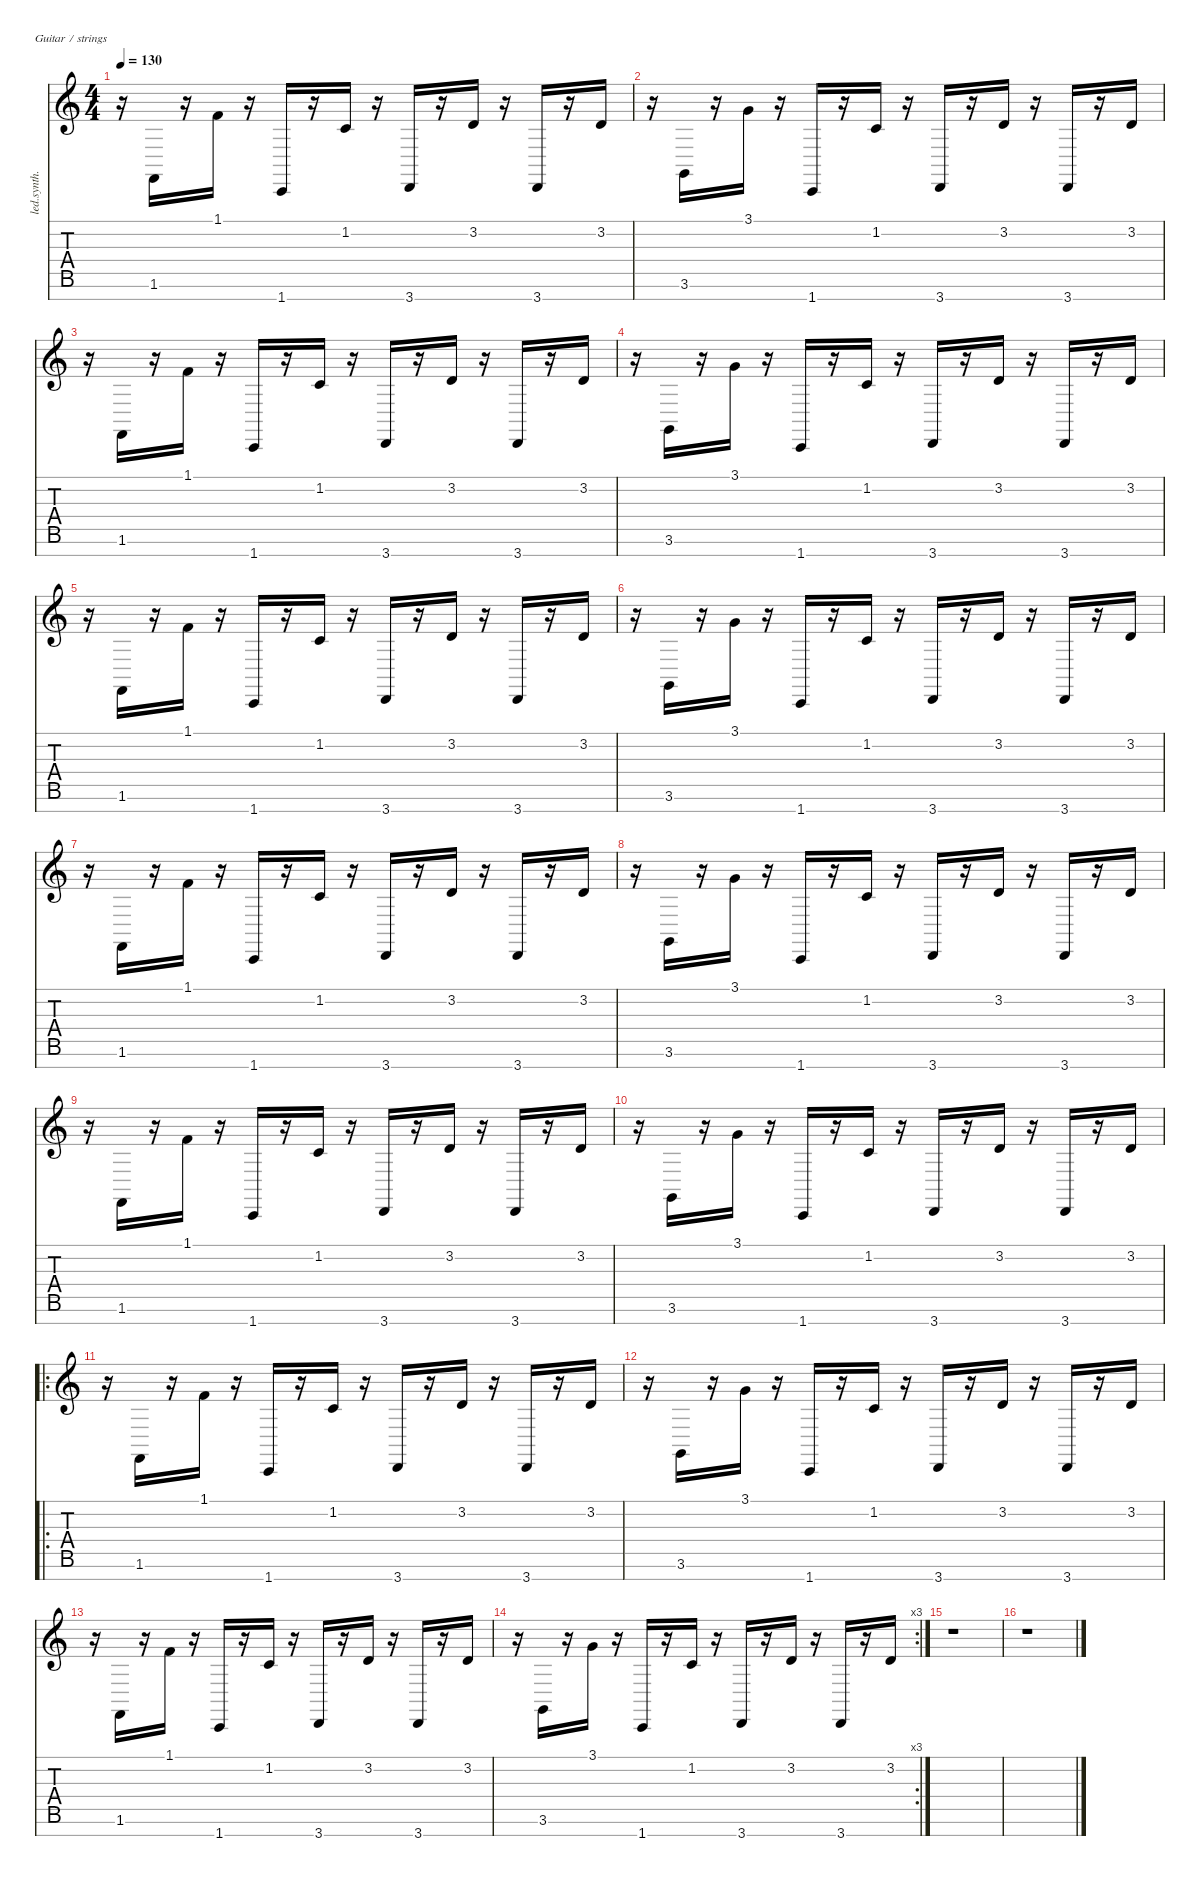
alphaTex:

\defaultSystemsLayout 4
\hideDynamics
\bracketExtendMode nobrackets
\otherSystemsTrackNameOrientation horizontal
\track ("Synth 1-RH" "led.synth.") {defaultSystemsLayout 4 instrument lead8bassandlead}
\staff {score tabs}
\tuning (E4 B3 G3 D3 A2 E2 B1)
\ts (4 4)
\tempo 130
\clef g2
\ks c
r.16{dy f beam Down} 1.6.16{beam Up} r.16{beam Up} 1.1.16{beam Up} r.16{beam Up} 1.7.16{beam Up} r.16{beam Up} 1.2.16{beam Up} r.16{beam Up} 3.7.16{beam Up} r.16{beam Up} 3.2.16{beam Up} r.16{beam Up} 3.7.16{beam Up} r.16{beam Up} 3.2.16{beam Up} |
r.16{beam Down} 3.6.16{beam Up} r.16{beam Up} 3.1.16{beam Up} r.16{beam Up} 1.7.16{beam Up} r.16{beam Up} 1.2.16{beam Up} r.16{beam Up} 3.7.16{beam Up} r.16{beam Up} 3.2.16{beam Up} r.16{beam Up} 3.7.16{beam Up} r.16{beam Up} 3.2.16{beam Up} |
r.16{beam Down} 1.6.16{beam Up} r.16{beam Up} 1.1.16{beam Up} r.16{beam Up} 1.7.16{beam Up} r.16{beam Up} 1.2.16{beam Up} r.16{beam Up} 3.7.16{beam Up} r.16{beam Up} 3.2.16{beam Up} r.16{beam Up} 3.7.16{beam Up} r.16{beam Up} 3.2.16{beam Up} |
r.16{beam Down} 3.6.16{beam Up} r.16{beam Up} 3.1.16{beam Up} r.16{beam Up} 1.7.16{beam Up} r.16{beam Up} 1.2.16{beam Up} r.16{beam Up} 3.7.16{beam Up} r.16{beam Up} 3.2.16{beam Up} r.16{beam Up} 3.7.16{beam Up} r.16{beam Up} 3.2.16{beam Up} |
r.16{beam Down} 1.6.16{beam Up} r.16{beam Up} 1.1.16{beam Up} r.16{beam Up} 1.7.16{beam Up} r.16{beam Up} 1.2.16{beam Up} r.16{beam Up} 3.7.16{beam Up} r.16{beam Up} 3.2.16{beam Up} r.16{beam Up} 3.7.16{beam Up} r.16{beam Up} 3.2.16{beam Up} |
r.16{beam Down} 3.6.16{beam Up} r.16{beam Up} 3.1.16{beam Up} r.16{beam Up} 1.7.16{beam Up} r.16{beam Up} 1.2.16{beam Up} r.16{beam Up} 3.7.16{beam Up} r.16{beam Up} 3.2.16{beam Up} r.16{beam Up} 3.7.16{beam Up} r.16{beam Up} 3.2.16{beam Up} |
r.16{beam Down} 1.6.16{beam Up} r.16{beam Up} 1.1.16{beam Up} r.16{beam Up} 1.7.16{beam Up} r.16{beam Up} 1.2.16{beam Up} r.16{beam Up} 3.7.16{beam Up} r.16{beam Up} 3.2.16{beam Up} r.16{beam Up} 3.7.16{beam Up} r.16{beam Up} 3.2.16{beam Up} |
r.16{beam Down} 3.6.16{beam Up} r.16{beam Up} 3.1.16{beam Up} r.16{beam Up} 1.7.16{beam Up} r.16{beam Up} 1.2.16{beam Up} r.16{beam Up} 3.7.16{beam Up} r.16{beam Up} 3.2.16{beam Up} r.16{beam Up} 3.7.16{beam Up} r.16{beam Up} 3.2.16{beam Up} |
r.16{beam Down} 1.6.16{beam Up} r.16{beam Up} 1.1.16{beam Up} r.16{beam Up} 1.7.16{beam Up} r.16{beam Up} 1.2.16{beam Up} r.16{beam Up} 3.7.16{beam Up} r.16{beam Up} 3.2.16{beam Up} r.16{beam Up} 3.7.16{beam Up} r.16{beam Up} 3.2.16{beam Up} |
r.16{beam Down} 3.6.16{beam Up} r.16{beam Up} 3.1.16{beam Up} r.16{beam Up} 1.7.16{beam Up} r.16{beam Up} 1.2.16{beam Up} r.16{beam Up} 3.7.16{beam Up} r.16{beam Up} 3.2.16{beam Up} r.16{beam Up} 3.7.16{beam Up} r.16{beam Up} 3.2.16{beam Up} |
\ro
r.16{beam Down} 1.6.16{beam Up} r.16{beam Up} 1.1.16{beam Up} r.16{beam Up} 1.7.16{beam Up} r.16{beam Up} 1.2.16{beam Up} r.16{beam Up} 3.7.16{beam Up} r.16{beam Up} 3.2.16{beam Up} r.16{beam Up} 3.7.16{beam Up} r.16{beam Up} 3.2.16{beam Up} |
r.16{beam Down} 3.6.16{beam Up} r.16{beam Up} 3.1.16{beam Up} r.16{beam Up} 1.7.16{beam Up} r.16{beam Up} 1.2.16{beam Up} r.16{beam Up} 3.7.16{beam Up} r.16{beam Up} 3.2.16{beam Up} r.16{beam Up} 3.7.16{beam Up} r.16{beam Up} 3.2.16{beam Up} |
r.16{beam Down} 1.6.16{beam Up} r.16{beam Up} 1.1.16{beam Up} r.16{beam Up} 1.7.16{beam Up} r.16{beam Up} 1.2.16{beam Up} r.16{beam Up} 3.7.16{beam Up} r.16{beam Up} 3.2.16{beam Up} r.16{beam Up} 3.7.16{beam Up} r.16{beam Up} 3.2.16{beam Up} |
\rc 3
r.16{beam Down} 3.6.16{beam Up} r.16{beam Up} 3.1.16{beam Up} r.16{beam Up} 1.7.16{beam Up} r.16{beam Up} 1.2.16{beam Up} r.16{beam Up} 3.7.16{beam Up} r.16{beam Up} 3.2.16{beam Up} r.16{beam Up} 3.7.16{beam Up} r.16{beam Up} 3.2.16{beam Up} |
r.1{beam Down} |
r.1{beam Down}
